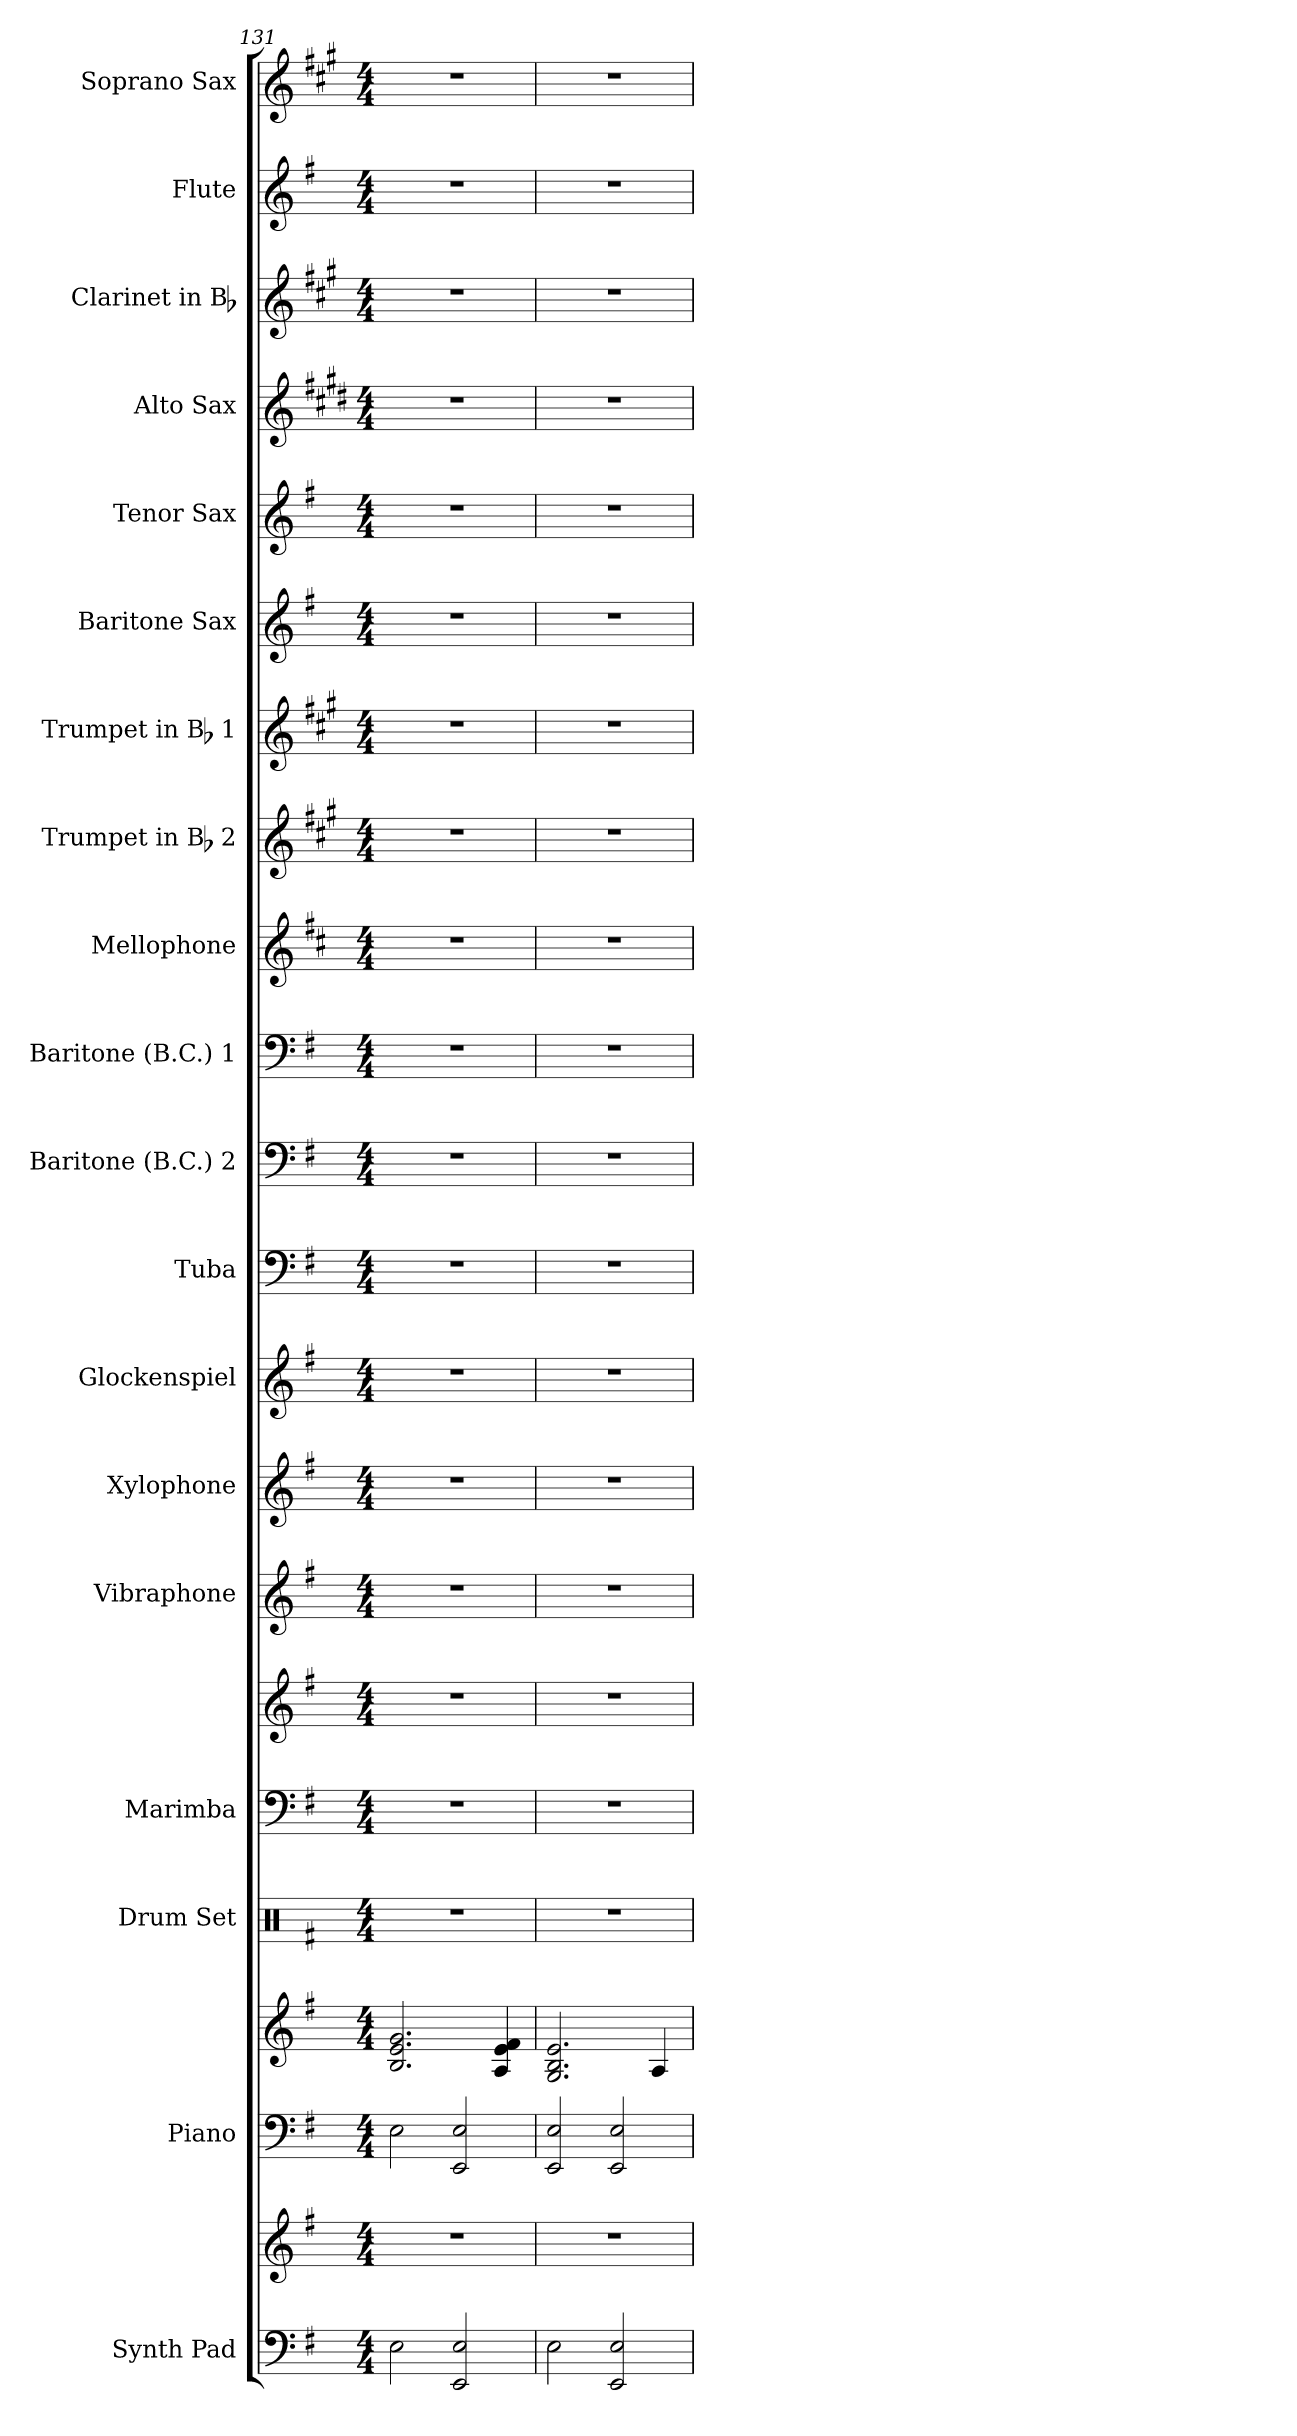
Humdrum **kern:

**kern	**kern	**kern	**kern	**kern	**kern	**kern	**kern	**kern	**kern	**kern	**kern	**kern	**kern	**kern	**kern	**kern	**kern	**kern	**kern	**kern	**kern
*part19	*part19	*part18	*part18	*part17	*part16	*part16	*part15	*part14	*part13	*part12	*part11	*part10	*part9	*part8	*part7	*part6	*part5	*part4	*part3	*part2	*part1
*staff22	*staff21	*staff20	*staff19	*staff18	*staff17	*staff16	*staff15	*staff14	*staff13	*staff12	*staff11	*staff10	*staff9	*staff8	*staff7	*staff6	*staff5	*staff4	*staff3	*staff2	*staff1
*I"Synth Pad	*	*I"Piano	*	*I"Drum Set	*I"Marimba	*	*I"Vibraphone	*I"Xylophone	*I"Glockenspiel	*I"Tuba	*I"Baritone (B.C.) 2	*I"Baritone (B.C.) 1	*I"Mellophone	*I"Trumpet in Bb 2	*I"Trumpet in Bb 1	*I"Baritone Sax	*I"Tenor Sax	*I"Alto Sax	*I"Clarinet in Bb	*I"Flute	*I"Soprano Sax
*I'Pad	*	*I'Pno.	*	*I'D. S.	*I'Mrb.	*	*I'Vib.	*I'Xyl.	*I'Glk.	*I'Tuba	*I'Bar. 2	*I'Bar. 1	*I'Mello.	*	*	*I'B. Sx.	*I'T. Sx.	*I'A. Sx.	*	*I'Fl.	*I'S. Sx.
!!LO:PB:g=z
*clefF4	*clefG2	*clefF4	*clefG2	*clefX	*clefF4	*clefG2	*clefG2	*clefG2	*clefG2	*clefF4	*clefF4	*clefF4	*clefG2	*clefG2	*clefG2	*clefG2	*clefG2	*clefG2	*clefG2	*clefG2	*clefG2
*	*	*	*	*	*	*	*	*ITrd-7c-12	*ITrd-14c-24	*	*	*	*ITrd4c7	*ITrd1c2	*ITrd1c2	*ITrd12c21	*ITrd8c14	*ITrd5c9	*ITrd1c2	*	*ITrd1c2
*k[f#]	*k[f#]	*k[f#]	*k[f#]	*k[f#]	*k[f#]	*k[f#]	*k[f#]	*k[f#]	*k[f#]	*k[f#]	*k[f#]	*k[f#]	*k[f#]	*k[f#]	*k[f#]	*k[f#]	*k[f#]	*k[f#]	*k[f#]	*k[f#]	*k[f#]
*G:	*G:	*G:	*G:	*G:	*G:	*G:	*G:	*G:	*G:	*G:	*G:	*G:	*G:	*G:	*G:	*G:	*G:	*G:	*G:	*G:	*G:
*M4/4	*M4/4	*M4/4	*M4/4	*M4/4	*M4/4	*M4/4	*M4/4	*M4/4	*M4/4	*M4/4	*M4/4	*M4/4	*M4/4	*M4/4	*M4/4	*M4/4	*M4/4	*M4/4	*M4/4	*M4/4	*M4/4
=131	=131	=131	=131	=131	=131	=131	=131	=131	=131	=131	=131	=131	=131	=131	=131	=131	=131	=131	=131	=131	=131
2E\	1r	2E\	2.B/ 2.e/ 2.g/	1r	1r	1r	1r	1r	1r	1r	1r	1r	1r	1r	1r	1r	1r	1r	1r	1r	1r
2EE/ 2E/	.	2EE/ 2E/	.	.	.	.	.	.	.	.	.	.	.	.	.	.	.	.	.	.	.
.	.	.	4A/ 4e/ 4f#/	.	.	.	.	.	.	.	.	.	.	.	.	.	.	.	.	.	.
=132	=132	=132	=132	=132	=132	=132	=132	=132	=132	=132	=132	=132	=132	=132	=132	=132	=132	=132	=132	=132	=132
2E\	1r	2EE/ 2E/	2.G/ 2.B/ 2.e/	1r	1r	1r	1r	1r	1r	1r	1r	1r	1r	1r	1r	1r	1r	1r	1r	1r	1r
2EE/ 2E/	.	2EE/ 2E/	.	.	.	.	.	.	.	.	.	.	.	.	.	.	.	.	.	.	.
.	.	.	4A/	.	.	.	.	.	.	.	.	.	.	.	.	.	.	.	.	.	.
=	=	=	=	=	=	=	=	=	=	=	=	=	=	=	=	=	=	=	=	=	=
*-	*-	*-	*-	*-	*-	*-	*-	*-	*-	*-	*-	*-	*-	*-	*-	*-	*-	*-	*-	*-	*-
